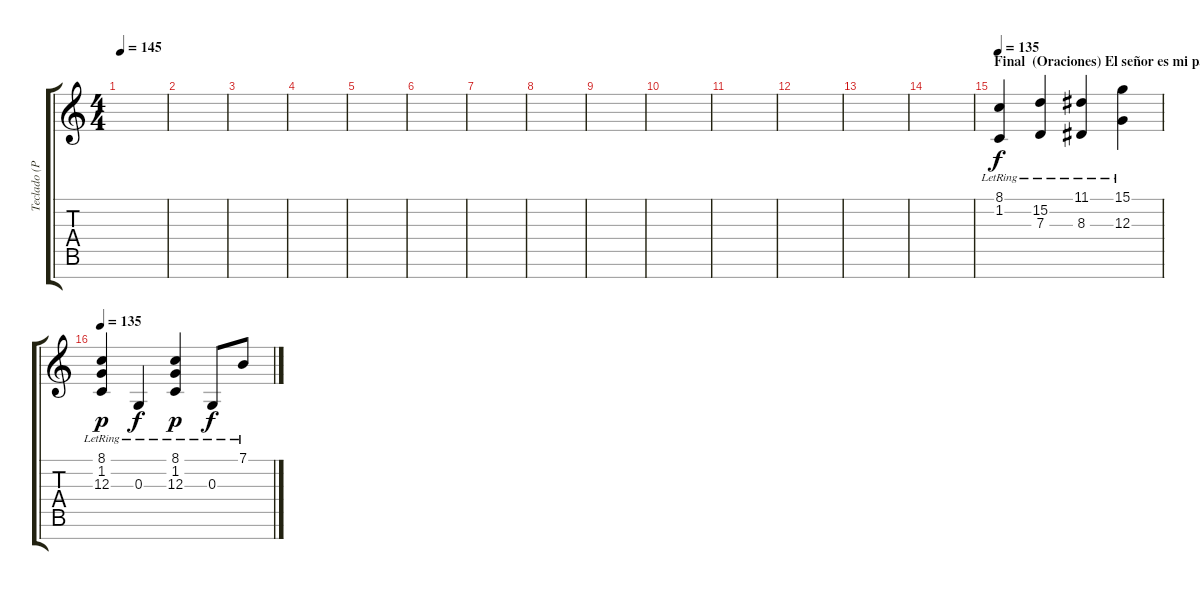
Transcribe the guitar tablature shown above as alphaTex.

\track ("Teclado (Punteos)" "Teclado (P") {instrument brightacousticpiano}
\staff {score tabs}
\tuning (E4 B3 G3 D3 A2 E2 B1) {hide}
\ts (4 4)
\tempo 145
\clef g2
\ks c
|
|
|
|
|
|
|
|
|
|
|
|
|
|
\section ("" "Final  (Oraciones) El señor es mi pastor...")
\tempo 135
(8.1{lr} 1.2{lr}).4 (15.2{lr} 7.3{lr}).4 (11.1{lr} 8.3{lr}).4 (15.1{lr} 12.3{lr}).4 |
\tempo 140
\tempo 135
(8.1{lr} 1.2{lr} 12.3{lr}).4{dy p} 0.3{lr}.4{dy f} (8.1 1.2{lr} 12.3).4{dy p} 0.3{lr}.8{dy f} 7.1{lr}.8
